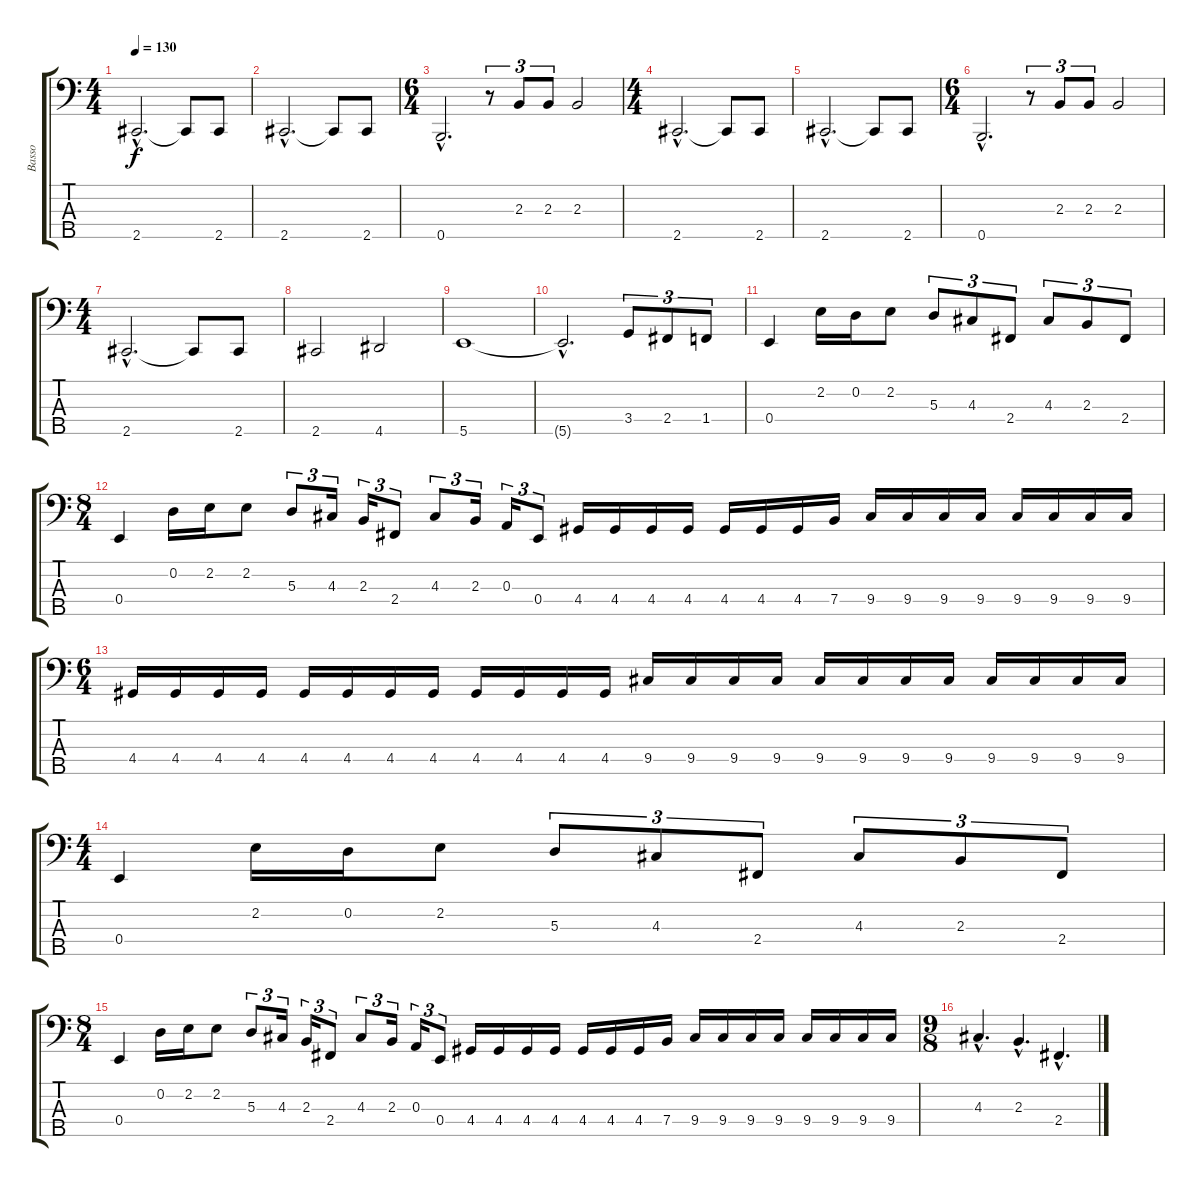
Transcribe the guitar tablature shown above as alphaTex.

\track ("Basso" "Basso") {instrument electricbassfinger}
\staff {score tabs}
\tuning (G2 D2 A1 E1 B0) {hide}
\ts (4 4)
\tempo 130
\clef f4
\ks c
2.5{hac}.2{d dy f instrument electricbassfinger} 2.5{t}.8 2.5.8 |
2.5{hac}.2{d} 2.5{t}.8 2.5.8 |
\ts (6 4)
0.5{hac}.2{d} r.8{tu (3 2)} 2.3.8{tu (3 2)} 2.3.8{tu (3 2)} 2.3.2 |
\ts (4 4)
2.5{hac}.2{d} 2.5{t}.8 2.5.8 |
2.5{hac}.2{d} 2.5{t}.8 2.5.8 |
\ts (6 4)
0.5{hac}.2{d} r.8{tu (3 2)} 2.3.8{tu (3 2)} 2.3.8{tu (3 2)} 2.3.2 |
\ts (4 4)
2.5{hac}.2{d} 2.5{t}.8 2.5.8 |
2.5.2 4.5.2 |
5.5.1 |
5.5{hac t}.2{d} 3.4.8{tu (3 2)} 2.4.8{tu (3 2)} 1.4.8{tu (3 2)} |
0.4.4 2.2.16 0.2.16 2.2.8 5.3.8{tu (3 2)} 4.3.8{tu (3 2)} 2.4.8{tu (3 2)} 4.3.8{tu (3 2)} 2.3.8{tu (3 2)} 2.4.8{tu (3 2)} |
\ts (8 4)
0.4.4 0.2.16 2.2.16 2.2.8 5.3.8{tu (3 2)} 4.3.16{tu (3 2)} 2.3.16{tu (3 2)} 2.4.8{tu (3 2)} 4.3.8{tu (3 2)} 2.3.16{tu (3 2)} 0.3.16{tu (3 2)} 0.4.8{tu (3 2)} 4.4.16 4.4.16 4.4.16 4.4.16 4.4.16 4.4.16 4.4.16 7.4.16 9.4.16 9.4.16 9.4.16 9.4.16 9.4.16 9.4.16 9.4.16 9.4.16 |
\ts (6 4)
4.4.16 4.4.16 4.4.16 4.4.16 4.4.16 4.4.16 4.4.16 4.4.16 4.4.16 4.4.16 4.4.16 4.4.16 9.4.16 9.4.16 9.4.16 9.4.16 9.4.16 9.4.16 9.4.16 9.4.16 9.4.16 9.4.16 9.4.16 9.4.16 |
\ts (4 4)
0.4.4 2.2.16 0.2.16 2.2.8 5.3.8{tu (3 2)} 4.3.8{tu (3 2)} 2.4.8{tu (3 2)} 4.3.8{tu (3 2)} 2.3.8{tu (3 2)} 2.4.8{tu (3 2)} |
\ts (8 4)
0.4.4 0.2.16 2.2.16 2.2.8 5.3.8{tu (3 2)} 4.3.16{tu (3 2)} 2.3.16{tu (3 2)} 2.4.8{tu (3 2)} 4.3.8{tu (3 2)} 2.3.16{tu (3 2)} 0.3.16{tu (3 2)} 0.4.8{tu (3 2)} 4.4.16 4.4.16 4.4.16 4.4.16 4.4.16 4.4.16 4.4.16 7.4.16 9.4.16 9.4.16 9.4.16 9.4.16 9.4.16 9.4.16 9.4.16 9.4.16 |
\ts (9 8)
4.3{hac}.4{d} 2.3{hac}.4{d} 2.4{hac}.4{d}
